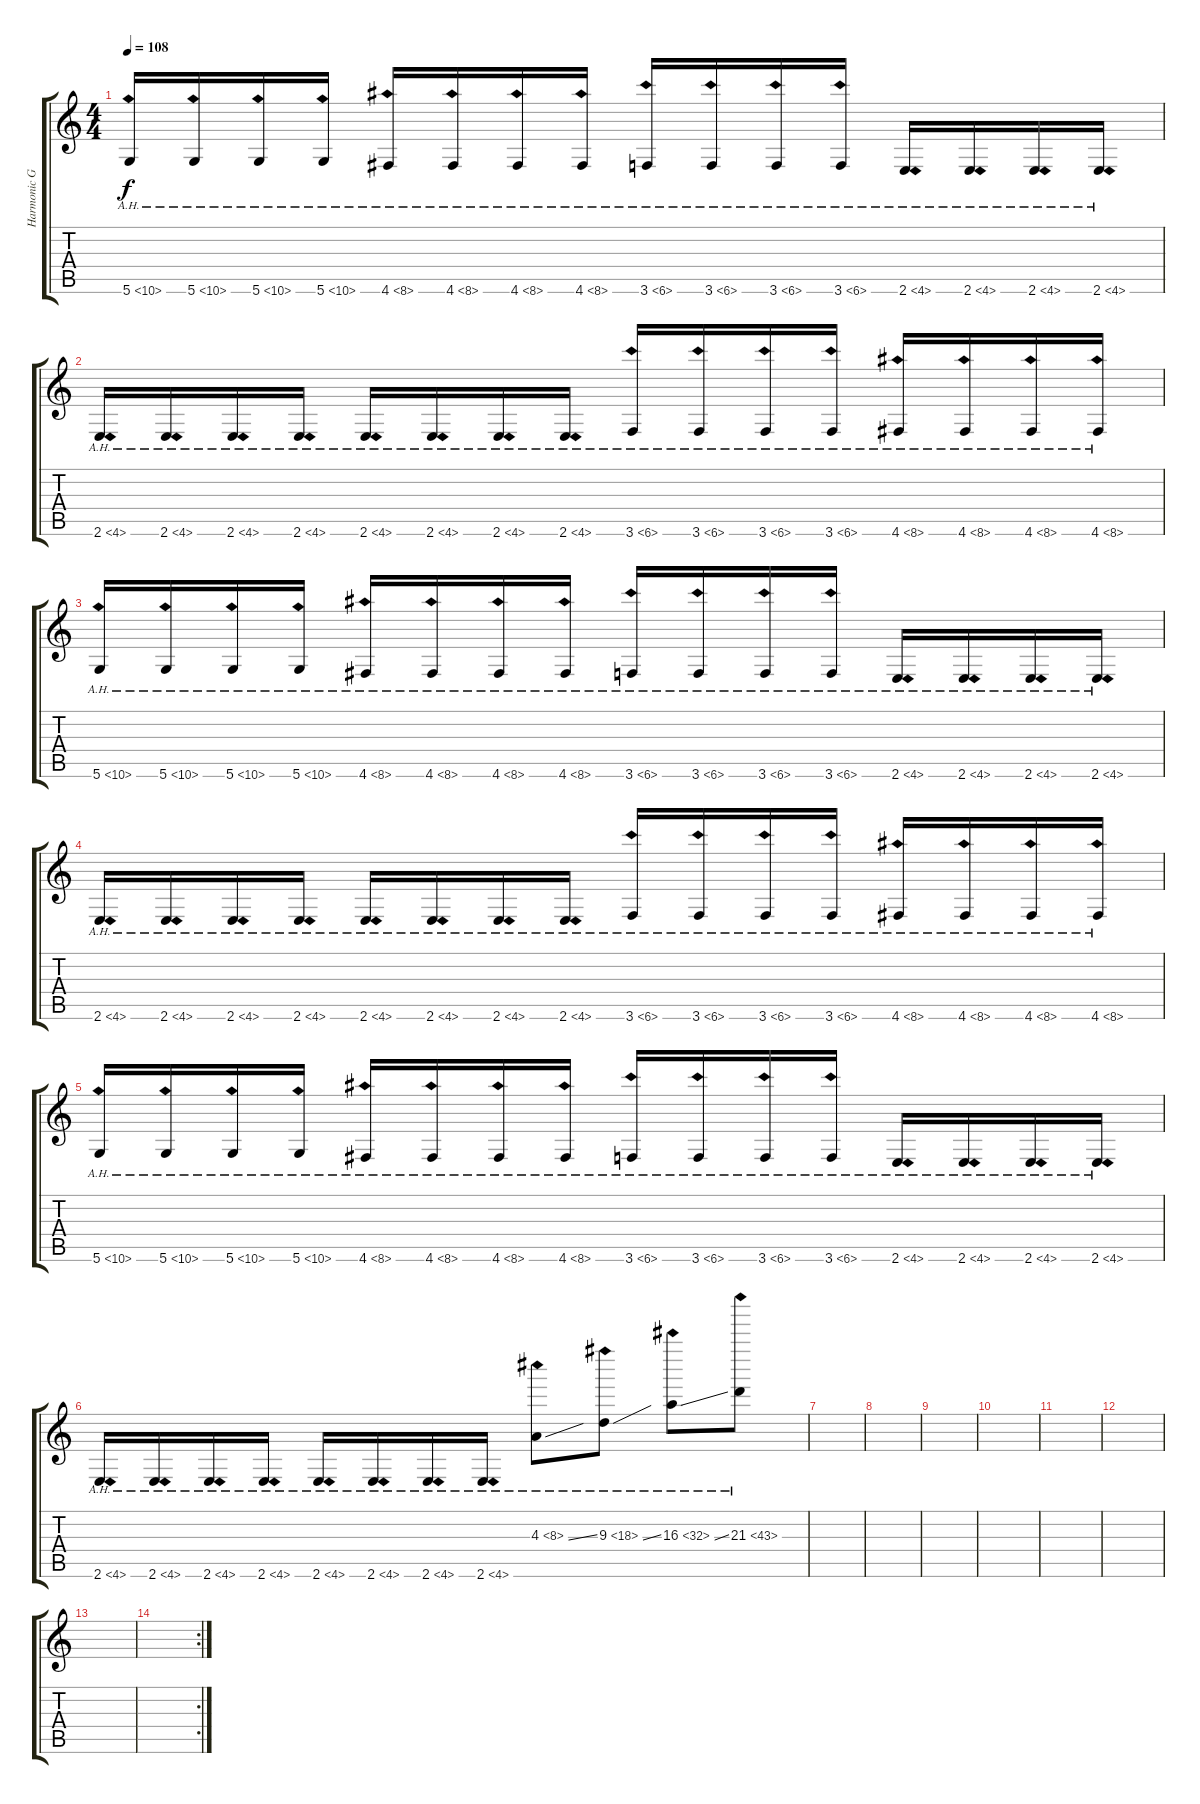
\track ("Harmonic Guitar" "Harmonic G") {instrument guitarharmonics}
\staff {score tabs}
\tuning (D4 A3 F3 C3 G2 D2) {hide}
\ts (4 4)
\tempo 108
\clef g2
\ks c
5.6{ah 5}.16{dy f} 5.6{ah 5}.16 5.6{ah 5}.16 5.6{ah 5}.16 4.6{ah 4}.16 4.6{ah 4}.16 4.6{ah 4}.16 4.6{ah 4}.16 3.6{ah 3}.16 3.6{ah 3}.16 3.6{ah 3}.16 3.6{ah 3}.16 2.6{ah 2}.16 2.6{ah 2}.16 2.6{ah 2}.16 2.6{ah 2}.16 |
2.6{ah 2}.16 2.6{ah 2}.16 2.6{ah 2}.16 2.6{ah 2}.16 2.6{ah 2}.16 2.6{ah 2}.16 2.6{ah 2}.16 2.6{ah 2}.16 3.6{ah 3}.16 3.6{ah 3}.16 3.6{ah 3}.16 3.6{ah 3}.16 4.6{ah 4}.16 4.6{ah 4}.16 4.6{ah 4}.16 4.6{ah 4}.16 |
5.6{ah 5}.16 5.6{ah 5}.16 5.6{ah 5}.16 5.6{ah 5}.16 4.6{ah 4}.16 4.6{ah 4}.16 4.6{ah 4}.16 4.6{ah 4}.16 3.6{ah 3}.16 3.6{ah 3}.16 3.6{ah 3}.16 3.6{ah 3}.16 2.6{ah 2}.16 2.6{ah 2}.16 2.6{ah 2}.16 2.6{ah 2}.16 |
2.6{ah 2}.16 2.6{ah 2}.16 2.6{ah 2}.16 2.6{ah 2}.16 2.6{ah 2}.16 2.6{ah 2}.16 2.6{ah 2}.16 2.6{ah 2}.16 3.6{ah 3}.16 3.6{ah 3}.16 3.6{ah 3}.16 3.6{ah 3}.16 4.6{ah 4}.16 4.6{ah 4}.16 4.6{ah 4}.16 4.6{ah 4}.16 |
5.6{ah 5}.16 5.6{ah 5}.16 5.6{ah 5}.16 5.6{ah 5}.16 4.6{ah 4}.16 4.6{ah 4}.16 4.6{ah 4}.16 4.6{ah 4}.16 3.6{ah 3}.16 3.6{ah 3}.16 3.6{ah 3}.16 3.6{ah 3}.16 2.6{ah 2}.16 2.6{ah 2}.16 2.6{ah 2}.16 2.6{ah 2}.16 |
2.6{ah 2}.16 2.6{ah 2}.16 2.6{ah 2}.16 2.6{ah 2}.16 2.6{ah 2}.16 2.6{ah 2}.16 2.6{ah 2}.16 2.6{ah 2}.16 4.3{ah 4 ss}.8 9.3{ah 9 ss}.8 16.3{ah 16 ss}.8 21.3{ah 22}.8 |
|
|
|
|
|
|
|
\rc 2
